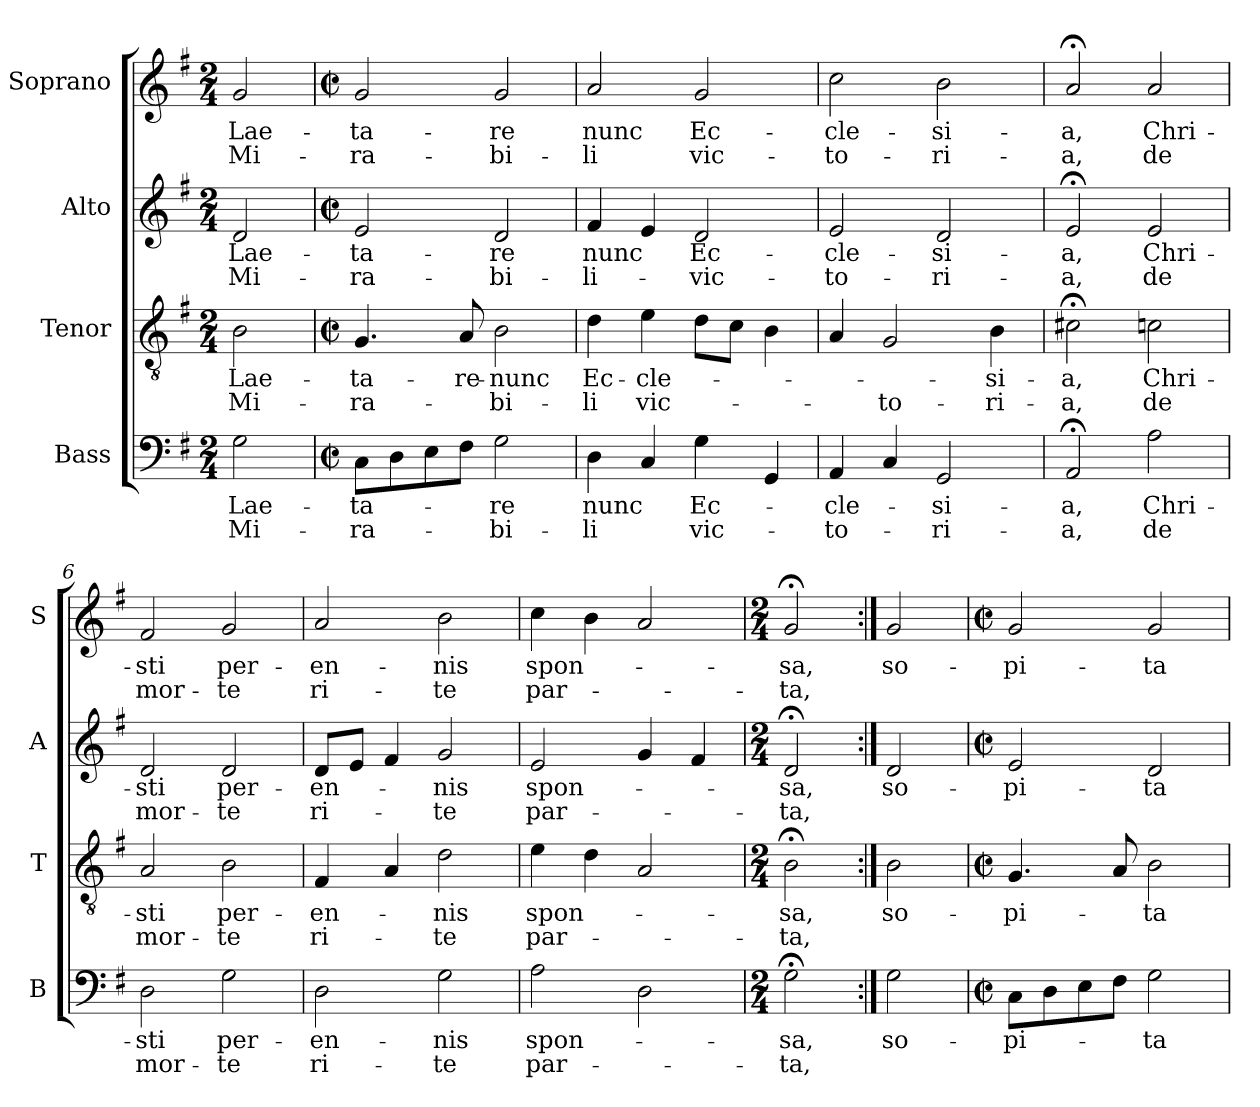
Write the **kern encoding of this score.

**kern	**text	**text	**kern	**text	**text	**kern	**text	**text	**kern	**text	**text
*part4	*part4	*part4	*part3	*part3	*part3	*part2	*part2	*part2	*part1	*part1	*part1
*staff4	*staff4	*staff4	*staff3	*staff3	*staff3	*staff2	*staff2	*staff2	*staff1	*staff1	*staff1
*I"Bass	*	*	*I"Tenor	*	*	*I"Alto	*	*	*I"Soprano	*	*
*I'B	*	*	*I'T	*	*	*I'A	*	*	*I'S	*	*
*clefF4	*	*	*clefGv2	*	*	*clefG2	*	*	*clefG2	*	*
*k[f#]	*	*	*k[f#]	*	*	*k[f#]	*	*	*k[f#]	*	*
*G:	*	*	*G:	*	*	*G:	*	*	*G:	*	*
*M2/4	*	*	*M2/4	*	*	*M2/4	*	*	*M2/4	*	*
=1	=1	=1	=1	=1	=1	=1	=1	=1	=1	=1	=1
2G\	Lae-	Mi-	2B\	Lae-	Mi-	2d/	Lae-	Mi-	2g/	Lae-	Mi-
=2	=2	=2	=2	=2	=2	=2	=2	=2	=2	=2	=2
*M2/2	*	*	*M2/2	*	*	*M2/2	*	*	*M2/2	*	*
*met(c|)	*	*	*met(c|)	*	*	*met(c|)	*	*	*met(c|)	*	*
8C\L	-ta-	-ra-	4.G/	-ta-	-ra-	2e/	-ta-	-ra-	2g/	-ta-	-ra-
8D\	.	.	.	.	.	.	.	.	.	.	.
8E\	.	.	.	.	.	.	.	.	.	.	.
8F#\J	.	.	8A/	-re-	.	.	.	.	.	.	.
2G\	-re	-bi-	2B\	-nunc	-bi-	2d/	-re	-bi-	2g/	-re	-bi-
=3	=3	=3	=3	=3	=3	=3	=3	=3	=3	=3	=3
4D\	nunc	-li	4d\	Ec-	-li	4f#/	nunc	-li-	2a/	nunc	-li
4C/	.	.	4e\	-cle-	vic-	4e/	.	.	.	.	.
4G\	Ec-	vic-	8d\L	.	.	2d/	Ec-	-vic-	2g/	Ec-	vic-
.	.	.	8c\J	.	.	.	.	.	.	.	.
4GG/	.	.	4B\	.	.	.	.	.	.	.	.
=4	=4	=4	=4	=4	=4	=4	=4	=4	=4	=4	=4
4AA/	-cle-	-to-	4A/	.	.	2e/	-cle-	-to-	2cc\	-cle-	-to-
4C/	.	.	2G/	.	-to-	.	.	.	.	.	.
2GG/	-si-	-ri-	.	.	.	2d/	-si-	-ri-	2b\	-si-	-ri-
.	.	.	4B\	-si-	-ri-	.	.	.	.	.	.
=5	=5	=5	=5	=5	=5	=5	=5	=5	=5	=5	=5
2AA;</	-a,	-a,	2c#X;<\	-a,	-a,	2e;</	-a,	-a,	2a;</	-a,	-a,
2A\	Chri-	de	2cn\	Chri-	de	2e/	Chri-	de	2a/	Chri-	de
!!LO:LB:g=z
=6	=6	=6	=6	=6	=6	=6	=6	=6	=6	=6	=6
2D\	-sti	mor-	2A/	-sti	mor-	2d/	-sti	mor-	2f#/	-sti	mor-
2G\	per-	-te	2B\	per-	-te	2d/	per-	-te	2g/	per-	-te
=7	=7	=7	=7	=7	=7	=7	=7	=7	=7	=7	=7
2D\	-en-	ri-	4F#/	-en-	ri-	8d/L	-en-	ri-	2a/	-en-	ri-
.	.	.	.	.	.	8e/J	.	.	.	.	.
.	.	.	4A/	.	.	4f#/	.	.	.	.	.
2G\	-nis	-te	2d\	-nis	-te	2g/	-nis	-te	2b\	-nis	-te
=8	=8	=8	=8	=8	=8	=8	=8	=8	=8	=8	=8
2A\	spon-	par-	4e\	spon-	par-	2e/	spon-	par-	4cc\	spon-	par-
.	.	.	4d\	.	.	.	.	.	4b\	.	.
2D\	.	.	2A/	.	.	4g/	.	.	2a/	.	.
.	.	.	.	.	.	4f#/	.	.	.	.	.
=9	=9	=9	=9	=9	=9	=9	=9	=9	=9	=9	=9
*M2/4	*	*	*M2/4	*	*	*M2/4	*	*	*M2/4	*	*
2G;<\	-sa,	-ta,	2B;<\	-sa,	-ta,	2d;</	-sa,	-ta,	2g;</	-sa,	-ta,
=10:|!	=10:|!	=10:|!	=10:|!	=10:|!	=10:|!	=10:|!	=10:|!	=10:|!	=10:|!	=10:|!	=10:|!
2G\	so-	.	2B\	so-	.	2d/	so-	.	2g/	so-	.
=11	=11	=11	=11	=11	=11	=11	=11	=11	=11	=11	=11
*M2/2	*	*	*M2/2	*	*	*M2/2	*	*	*M2/2	*	*
*met(c|)	*	*	*met(c|)	*	*	*met(c|)	*	*	*met(c|)	*	*
8C\L	-pi-	.	4.G/	-pi-	.	2e/	-pi-	.	2g/	-pi-	.
8D\	.	.	.	.	.	.	.	.	.	.	.
8E\	.	.	.	.	.	.	.	.	.	.	.
8F#\J	.	.	8A/	.	.	.	.	.	.	.	.
2G\	-ta	.	2B\	-ta	.	2d/	-ta	.	2g/	-ta	.
=	=	=	=	=	=	=	=	=	=	=	=
*-	*-	*-	*-	*-	*-	*-	*-	*-	*-	*-	*-
